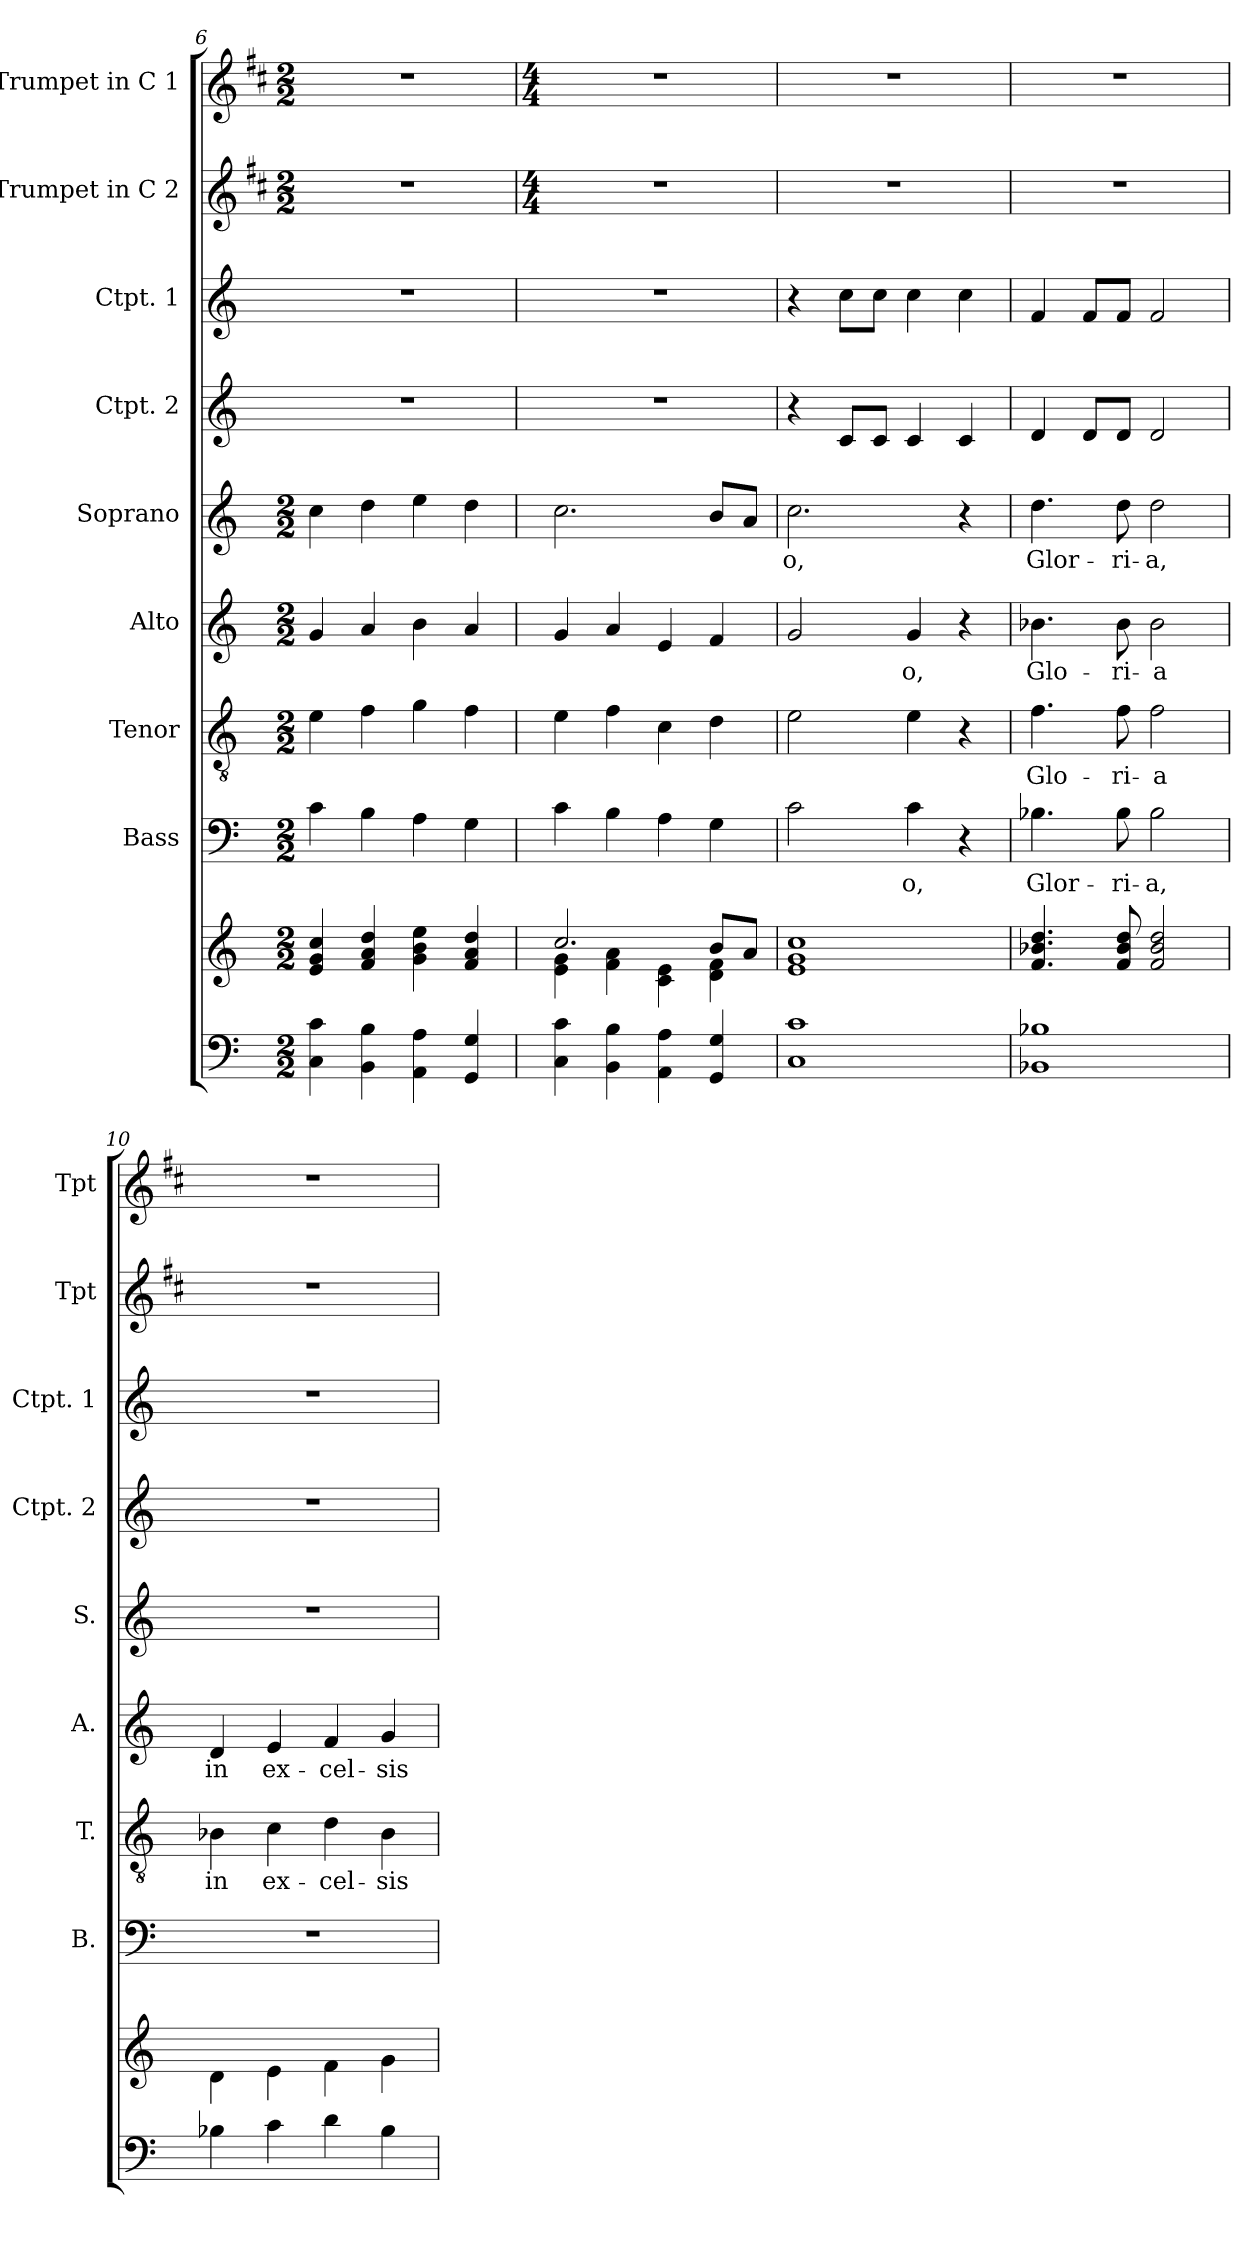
**kern	**kern	**kern	**text	**kern	**text	**kern	**text	**kern	**text	**kern	**kern	**kern	**kern
*part10	*part9	*part8	*part8	*part7	*part7	*part6	*part6	*part5	*part5	*part4	*part3	*part2	*part1
*staff10	*staff9	*staff8	*staff8	*staff7	*staff7	*staff6	*staff6	*staff5	*staff5	*staff4	*staff3	*staff2	*staff1
*	*	*I"Bass	*	*I"Tenor	*	*I"Alto	*	*I"Soprano	*	*I"Ctpt. 2	*I"Ctpt. 1	*I"Trumpet in C 2	*I"Trumpet in C 1
*	*	*I'B.	*	*I'T.	*	*I'A.	*	*I'S.	*	*I'Ctpt. 2	*I'Ctpt. 1	*I'Tpt	*I'Tpt
*clefF4	*clefG2	*clefF4	*	*clefGv2	*	*clefG2	*	*clefG2	*	*clefG2	*clefG2	*clefG2	*clefG2
*	*	*	*	*	*	*	*	*	*	*	*	*ITrd1c2	*ITrd1c2
*k[]	*k[]	*k[]	*	*k[]	*	*k[]	*	*k[]	*	*k[]	*k[]	*k[]	*k[]
*C:	*C:	*C:	*	*C:	*	*C:	*	*C:	*	*C:	*C:	*C:	*C:
*M2/2	*M2/2	*M2/2	*	*M2/2	*	*M2/2	*	*M2/2	*	*	*	*M2/2	*M2/2
=6	=6	=6	=6	=6	=6	=6	=6	=6	=6	=6	=6	=6	=6
4C\ 4c\	4e/ 4g/ 4cc/	4c\	.	4e\	.	4g/	.	4cc\	.	1r	1r	1r	1r
4BB\ 4B\	4f/ 4a/ 4dd/	4B\	.	4f\	.	4a/	.	4dd\	.	.	.	.	.
4AA\ 4A\	4g\ 4b\ 4ee\	4A\	.	4g\	.	4b\	.	4ee\	.	.	.	.	.
4GG/ 4G/	4f/ 4a/ 4dd/	4G\	.	4f\	.	4a/	.	4dd\	.	.	.	.	.
!!LO:LB:g=z
=7	=7	=7	=7	=7	=7	=7	=7	=7	=7	=7	=7	=7	=7
*	*	*	*	*	*	*	*	*	*	*	*	*M4/4	*M4/4
*	*^	*	*	*	*	*	*	*	*	*	*	*	*
4C\ 4c\	2.cc/	4e\ 4g\	4c\	.	4e\	.	4g/	.	2.cc\	.	1r	1r	1r	1r
4BB\ 4B\	.	4f\ 4a\	4B\	.	4f\	.	4a/	.	.	.	.	.	.	.
4AA\ 4A\	.	4c\ 4e\	4A\	.	4c\	.	4e/	.	.	.	.	.	.	.
4GG/ 4G/	8b/L	4d\ 4f\	4G\	.	4d\	.	4f/	.	8b/L	.	.	.	.	.
.	8a/J	.	.	.	.	.	.	.	8a/J	.	.	.	.	.
*	*v	*v	*	*	*	*	*	*	*	*	*	*	*	*
=8	=8	=8	=8	=8	=8	=8	=8	=8	=8	=8	=8	=8	=8
!	!	!	!	!	!	!	!	!	!LO:LY:b	!	!	!	!
1C 1c	1e 1g 1cc	2c\	.	2e\	.	2g/	.	2.cc\	-o,	4r	4r	1r	1r
.	.	.	.	.	.	.	.	.	.	8c/L	8cc\L	.	.
.	.	.	.	.	.	.	.	.	.	8c/J	8cc\J	.	.
!	!	!	!LO:LY:b	!	!	!	!LO:LY:b	!	!	!	!	!	!
.	.	4c\	-o,	4e\	.	4g/	-o,	.	.	4c/	4cc\	.	.
.	.	4r	.	4r	.	4r	.	4r	.	4c/	4cc\	.	.
=9	=9	=9	=9	=9	=9	=9	=9	=9	=9	=9	=9	=9	=9
!	!	!	!LO:LY:b	!	!LO:LY:b	!	!LO:LY:b	!	!LO:LY:b	!	!	!	!
1BB-X 1B-X	4.f/ 4.b-X/ 4.dd/	4.B-X\	Glor-	4.f\	Glo-	4.b-X\	Glo-	4.dd\	Glor-	4d/	4f/	1r	1r
.	.	.	.	.	.	.	.	.	.	8d/L	8f/L	.	.
!	!	!	!LO:LY:b	!	!LO:LY:b	!	!LO:LY:b	!	!LO:LY:b	!	!	!	!
.	8f/ 8b-/ 8dd/	8B-\	-ri-	8f\	-ri-	8b-\	-ri-	8dd\	-ri-	8d/J	8f/J	.	.
!	!	!	!LO:LY:b	!	!LO:LY:b	!	!LO:LY:b	!	!LO:LY:b	!	!	!	!
.	2f/ 2b-/ 2dd/	2B-\	-a,	2f\	-a	2b-\	-a	2dd\	-a,	2d/	2f/	.	.
=10	=10	=10	=10	=10	=10	=10	=10	=10	=10	=10	=10	=10	=10
!	!	!	!	!	!LO:LY:b	!	!LO:LY:b	!	!	!	!	!	!
4B-X\	4d\	1r	.	4B-X\	in	4d/	in	1r	.	1r	1r	1r	1r
!	!	!	!	!	!LO:LY:b	!	!LO:LY:b	!	!	!	!	!	!
4c\	4e\	.	.	4c\	ex-	4e/	ex-	.	.	.	.	.	.
!	!	!	!	!	!LO:LY:b	!	!LO:LY:b	!	!	!	!	!	!
4d\	4f\	.	.	4d\	-cel-	4f/	-cel-	.	.	.	.	.	.
!	!	!	!	!	!LO:LY:b	!	!LO:LY:b	!	!	!	!	!	!
4B-\	4g\	.	.	4B-\	-sis	4g/	-sis	.	.	.	.	.	.
=	=	=	=	=	=	=	=	=	=	=	=	=	=
*-	*-	*-	*-	*-	*-	*-	*-	*-	*-	*-	*-	*-	*-
